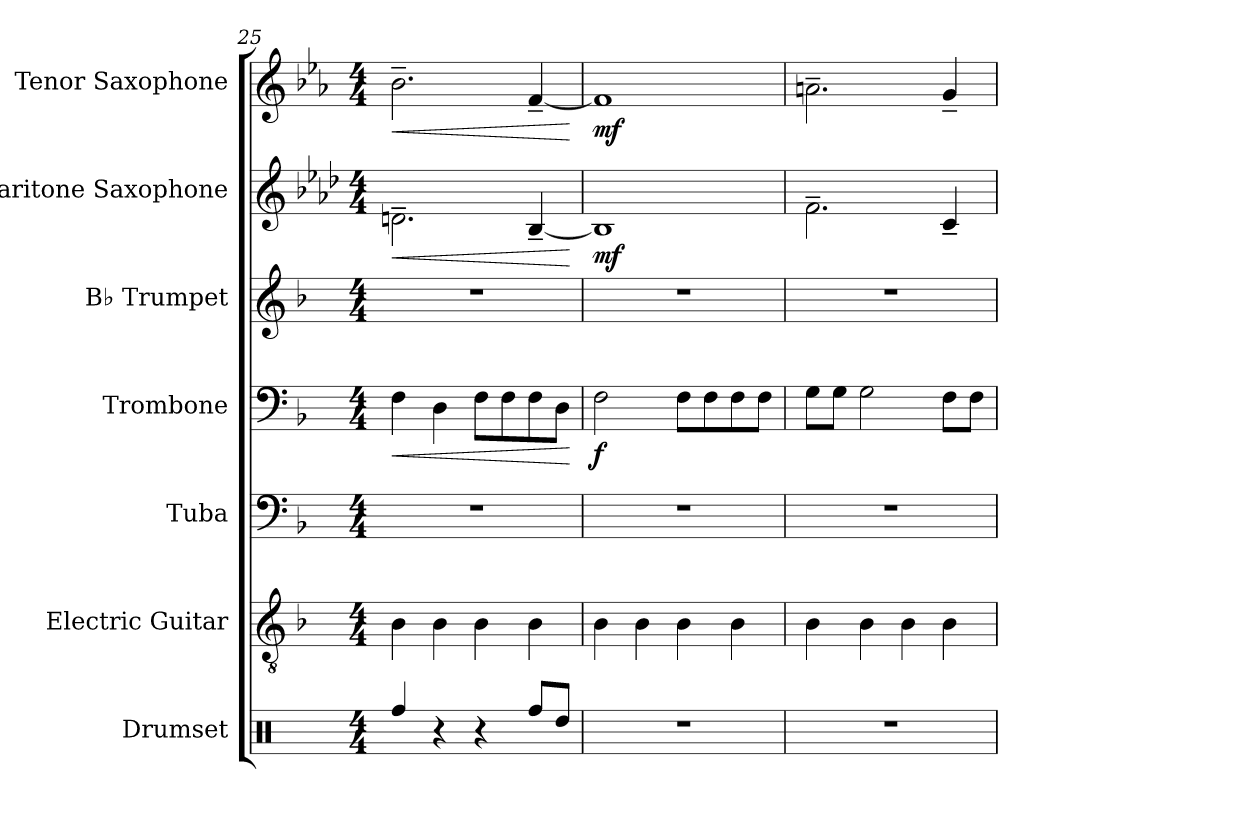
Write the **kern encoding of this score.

**kern	**kern	**kern	**kern	**dynam	**kern	**kern	**dynam	**kern	**dynam
*part7	*part6	*part5	*part4	*part4	*part3	*part2	*part2	*part1	*part1
*staff7	*staff6	*staff5	*staff4	*staff4	*staff3	*staff2	*staff2	*staff1	*staff1
*I"Drumset	*I"Electric Guitar	*I"Tuba	*I"Trombone	*	*I"B♭ Trumpet	*I"Baritone Saxophone	*	*I"Tenor Saxophone	*
*I'Drs.	*I'El. Guit.	*I'Tba.	*I'Tbn.	*	*I'B♭ Tpt.	*I'Bar. Sax.	*	*I'T. Sax.	*
*clefX	*clefGv2	*clefF4	*clefF4	*	*clefG2	*clefG2	*	*clefG2	*
*	*	*	*	*	*ITrd1c2	*ITrd12c21	*	*ITrd8c14	*
*k[]	*k[b-]	*k[b-]	*k[b-]	*	*k[b-e-a-]	*k[b-e-a-d-]	*	*k[b-e-a-]	*
*M4/4	*M4/4	*M4/4	*M4/4	*	*M4/4	*M4/4	*	*M4/4	*
=25	=25	=25	=25	=25	=25	=25	=25	=25	=25
!	!	!	!	!LO:HP:b	!	!	!LO:HP:b	!	!LO:HP:b
4Rff/	4B-	1r	4F\	<	1r	2.Dn~\	<	2.B-~\	<
4r	4B-	.	4D\	.	.	.	.	.	.
4r	4B-	.	8F\L	.	.	.	.	.	.
.	.	.	8F\	.	.	.	.	.	.
8Rff/L	4B-	.	8F\	.	.	[4BB-~/	.	[4F~/	.
8Rdd/J	.	.	8D\J	.	.	.	.	.	.
.	.	.	.	[	.	.	[	.	[
!!LO:PB:g=z
=26	=26	=26	=26	=26	=26	=26	=26	=26	=26
!	!	!	!	!LO:DY:b	!	!	!LO:DY:b	!	!LO:DY:b
1r	4B-	1r	2F\	f	1r	1BB-]	mf	1F]	mf
.	4B-	.	.	.	.	.	.	.	.
.	4B-	.	8F\L	.	.	.	.	.	.
.	.	.	8F\	.	.	.	.	.	.
.	4B-	.	8F\	.	.	.	.	.	.
.	.	.	8F\J	.	.	.	.	.	.
=27	=27	=27	=27	=27	=27	=27	=27	=27	=27
1r	4B-	1r	8G\L	.	1r	2.F~\	.	2.An~\	.
.	.	.	8G\J	.	.	.	.	.	.
.	4B-	.	2G\	.	.	.	.	.	.
.	4B-	.	.	.	.	.	.	.	.
.	4B-	.	8F\L	.	.	4C~/	.	4G~/	.
.	.	.	8F\J	.	.	.	.	.	.
=	=	=	=	=	=	=	=	=	=
*-	*-	*-	*-	*-	*-	*-	*-	*-	*-
